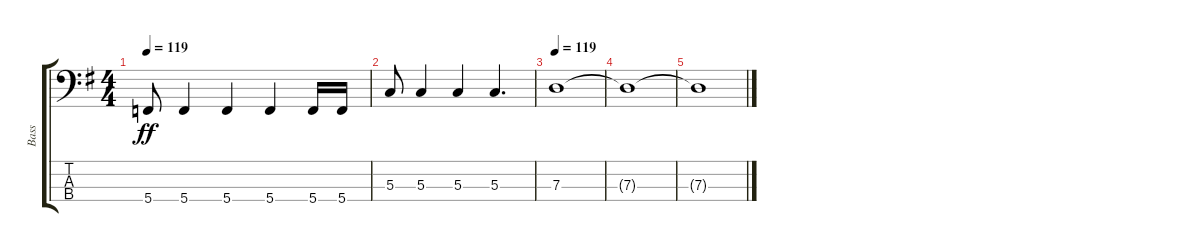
\track ("Bass" "Bass") {instrument electricbasspick}
\staff {score tabs}
\tuning (F2 C2 G1 C1) {hide}
\ts (4 4)
\tempo 119
\clef f4
\ks g
5.4.8{dy ff} 5.4.4 5.4.4 5.4.4 5.4.16 5.4.16 |
5.3.8 5.3.4 5.3.4 5.3.4{d} |
\tempo 119
7.3.1 |
7.3{t}.1 |
7.3{t}.1
